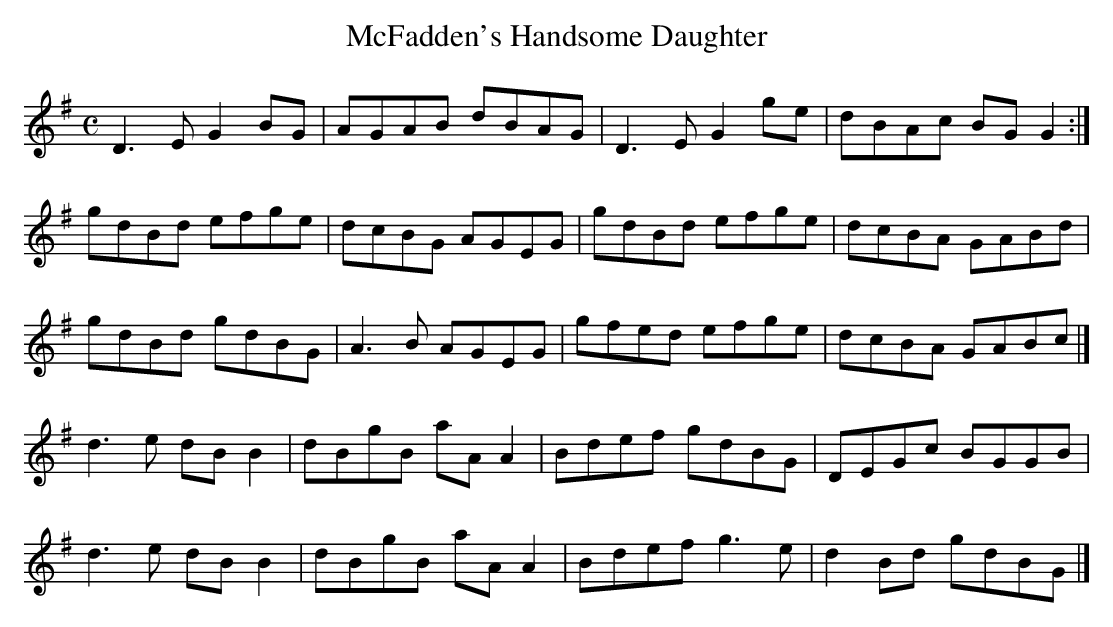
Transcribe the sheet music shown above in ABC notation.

X:1
T:McFadden's Handsome Daughter
M:C
L:1/8
K:G Major
D3E G2BG|AGAB dBAG|D3E G2ge|dBAc BGG2:|!
gdBd efge|dcBG AGEG|gdBd efge|dcBA GABd|!
gdBd gdBG|A3B AGEG|gfed efge|dcBA GABc|]!
d3e dBB2|dBgB aAA2|Bdef gdBG|DEGc BGGB|!
d3e dBB2|dBgB aAA2|Bdef g3e|d2Bd gdBG|]!
